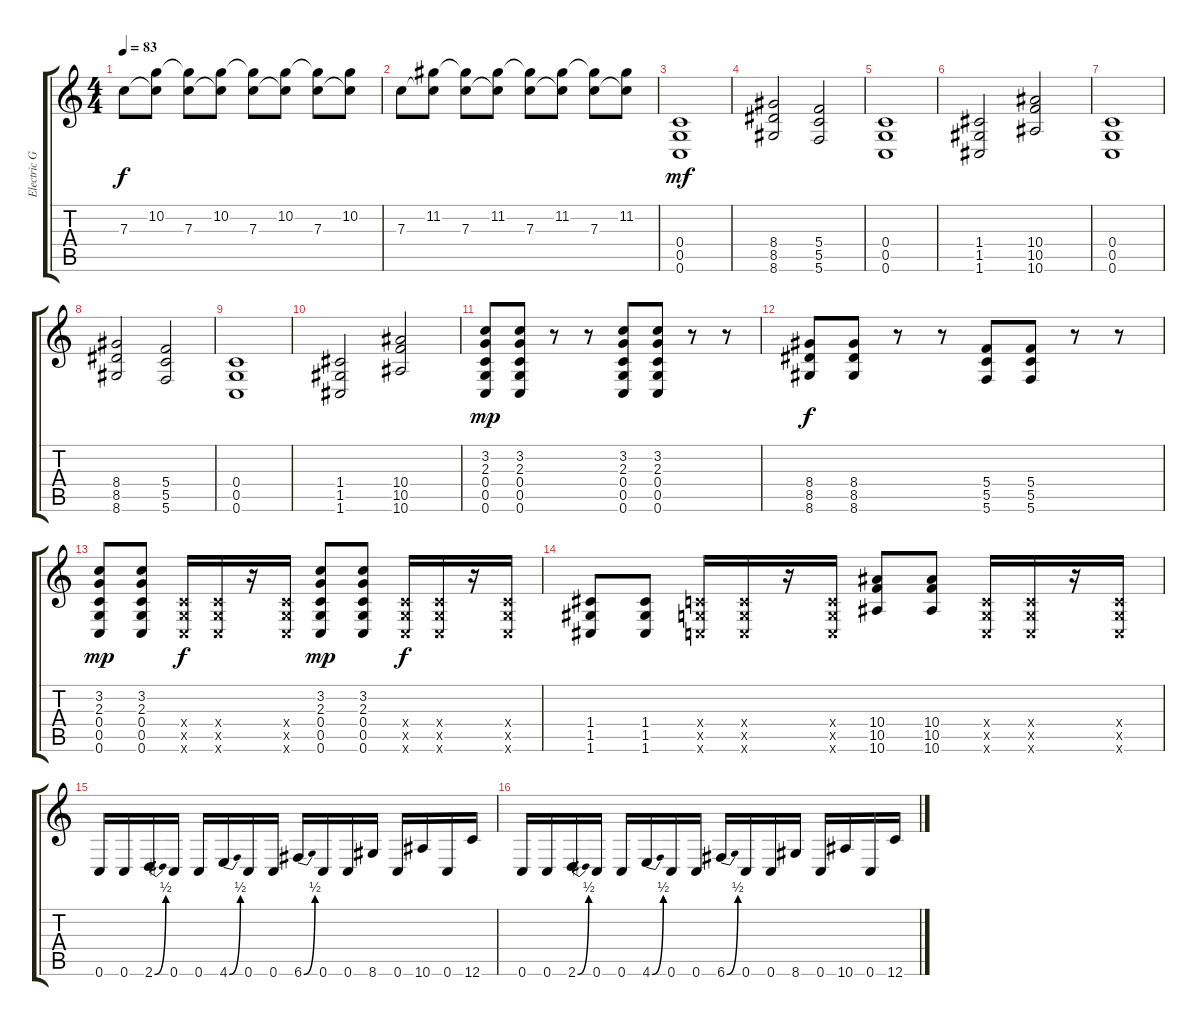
\track ("Electric Guitar 1" "Electric G") {instrument overdrivenguitar}
\staff {score tabs}
\tuning (D4 A3 F3 C3 G2 C2) {hide}
\ts (4 4)
\tempo 83
\clef g2
\ks c
7.3.8{dy f volume 8 instrument electricguitarclean} (10.2 7.3{t}).8 (10.2{t} 7.3).8 (10.2 7.3{t}).8 (10.2{t} 7.3).8 (10.2 7.3{t}).8 (10.2{t} 7.3).8 (10.2 7.3{t}).8 |
7.3.8{volume 8 instrument electricguitarclean} (11.2 7.3{t}).8 (11.2{t} 7.3).8 (11.2 7.3{t}).8 (11.2{t} 7.3).8 (11.2 7.3{t}).8 (11.2{t} 7.3).8 (11.2 7.3{t}).8 |
(0.4 0.5 0.6).1{dy mf volume 16 instrument overdrivenguitar} |
(8.4 8.5 8.6).2 (5.4 5.5 5.6).2 |
(0.4 0.5 0.6).1 |
(1.4 1.5 1.6).2 (10.4 10.5 10.6).2 |
(0.4 0.5 0.6).1{volume 16 instrument overdrivenguitar} |
(8.4 8.5 8.6).2 (5.4 5.5 5.6).2 |
(0.4 0.5 0.6).1 |
(1.4 1.5 1.6).2 (10.4 10.5 10.6).2 |
(3.2 2.3 0.4 0.5 0.6).8{dy mp} (3.2 2.3 0.4 0.5 0.6).8 r.8 r.8 (3.2 2.3 0.4 0.5 0.6).8 (3.2 2.3 0.4 0.5 0.6).8 r.8 r.8 |
(8.4 8.5 8.6).8{dy f} (8.4 8.5 8.6).8 r.8 r.8 (5.4 5.5 5.6).8 (5.4 5.5 5.6).8 r.8 r.8 |
(3.2 2.3 0.4 0.5 0.6).8{dy mp} (3.2 2.3 0.4 0.5 0.6).8 (0.4{x} 0.5{x} 0.6{x}).16{dy f} (0.4{x} 0.5{x} 0.6{x}).16 r.16 (0.4{x} 0.5{x} 0.6{x}).16 (3.2 2.3 0.4 0.5 0.6).8{dy mp} (3.2 2.3 0.4 0.5 0.6).8 (0.4{x} 0.5{x} 0.6{x}).16{dy f} (0.4{x} 0.5{x} 0.6{x}).16 r.16 (0.4{x} 0.5{x} 0.6{x}).16 |
(1.4 1.5 1.6).8 (1.4 1.5 1.6).8 (0.4{x} 0.5{x} 0.6{x}).16 (0.4{x} 0.5{x} 0.6{x}).16 r.16 (0.4{x} 0.5{x} 0.6{x}).16 (10.4 10.5 10.6).8 (10.4 10.5 10.6).8 (0.4{x} 0.5{x} 0.6{x}).16 (0.4{x} 0.5{x} 0.6{x}).16 r.16 (0.4{x} 0.5{x} 0.6{x}).16 |
0.6.16{volume 16 instrument overdrivenguitar} 0.6.16 2.6{be (bend 0 0 60 2)}.16 0.6.16 0.6.16 4.6{be (bend 0 0 60 2)}.16 0.6.16 0.6.16 6.6{be (bend 0 0 60 2)}.16 0.6.16 0.6.16 8.6.16 0.6.16 10.6.16 0.6.16 12.6.16 |
0.6.16{volume 16 instrument overdrivenguitar} 0.6.16 2.6{be (bend 0 0 60 2)}.16 0.6.16 0.6.16 4.6{be (bend 0 0 60 2)}.16 0.6.16 0.6.16 6.6{be (bend 0 0 60 2)}.16 0.6.16 0.6.16 8.6.16 0.6.16 10.6.16 0.6.16 12.6.16
